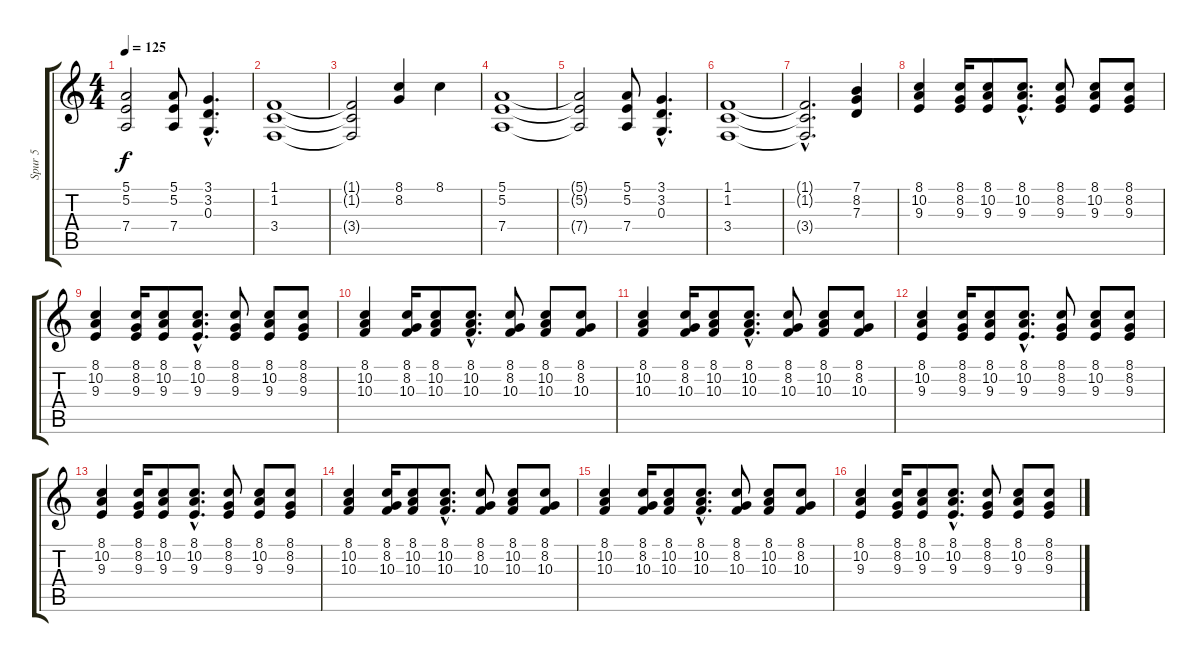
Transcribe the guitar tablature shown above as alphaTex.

\track ("Spur 5" "Spur 5") {instrument acousticgrandpiano}
\staff {score tabs}
\tuning (E4 B3 G3 D3 A2 E2) {hide}
\ts (4 4)
\tempo 125
\clef g2
\ks c
(5.1{t} 5.2{t} 7.4{t}).2{dy f} (5.1 5.2 7.4).8 (3.1{hac} 3.2{hac} 0.3{hac}).4{d} |
(1.1 1.2 3.4).1 |
(1.1{t} 1.2{t} 3.4{t}).2 (8.1 8.2).4 8.1.4 |
(5.1 5.2 7.4).1 |
(5.1{t} 5.2{t} 7.4{t}).2 (5.1 5.2 7.4).8 (3.1{hac} 3.2{hac} 0.3{hac}).4{d} |
(1.1 1.2 3.4).1 |
(1.1{hac t} 1.2{hac t} 3.4{hac t}).2{d} (7.1 8.2 7.3).4 |
(8.1 10.2 9.3).4 (8.1 8.2 9.3).16 (8.1 10.2 9.3).8 (8.1{hac} 10.2{hac} 9.3{hac}).8{d} (8.1 8.2 9.3).8 (8.1 10.2 9.3).8 (8.1 8.2 9.3).8 |
(8.1 10.2 9.3).4 (8.1 8.2 9.3).16 (8.1 10.2 9.3).8 (8.1{hac} 10.2{hac} 9.3{hac}).8{d} (8.1 8.2 9.3).8 (8.1 10.2 9.3).8 (8.1 8.2 9.3).8 |
(8.1 10.2 10.3).4 (8.1 8.2 10.3).16 (8.1 10.2 10.3).8 (8.1{hac} 10.2{hac} 10.3{hac}).8{d} (8.1 8.2 10.3).8 (8.1 10.2 10.3).8 (8.1 8.2 10.3).8 |
(8.1 10.2 10.3).4 (8.1 8.2 10.3).16 (8.1 10.2 10.3).8 (8.1{hac} 10.2{hac} 10.3{hac}).8{d} (8.1 8.2 10.3).8 (8.1 10.2 10.3).8 (8.1 8.2 10.3).8 |
(8.1 10.2 9.3).4 (8.1 8.2 9.3).16 (8.1 10.2 9.3).8 (8.1{hac} 10.2{hac} 9.3{hac}).8{d} (8.1 8.2 9.3).8 (8.1 10.2 9.3).8 (8.1 8.2 9.3).8 |
(8.1 10.2 9.3).4 (8.1 8.2 9.3).16 (8.1 10.2 9.3).8 (8.1{hac} 10.2{hac} 9.3{hac}).8{d} (8.1 8.2 9.3).8 (8.1 10.2 9.3).8 (8.1 8.2 9.3).8 |
(8.1 10.2 10.3).4 (8.1 8.2 10.3).16 (8.1 10.2 10.3).8 (8.1{hac} 10.2{hac} 10.3{hac}).8{d} (8.1 8.2 10.3).8 (8.1 10.2 10.3).8 (8.1 8.2 10.3).8 |
(8.1 10.2 10.3).4 (8.1 8.2 10.3).16 (8.1 10.2 10.3).8 (8.1{hac} 10.2{hac} 10.3{hac}).8{d} (8.1 8.2 10.3).8 (8.1 10.2 10.3).8 (8.1 8.2 10.3).8 |
(8.1 10.2 9.3).4 (8.1 8.2 9.3).16 (8.1 10.2 9.3).8 (8.1{hac} 10.2{hac} 9.3{hac}).8{d} (8.1 8.2 9.3).8 (8.1 10.2 9.3).8 (8.1 8.2 9.3).8
